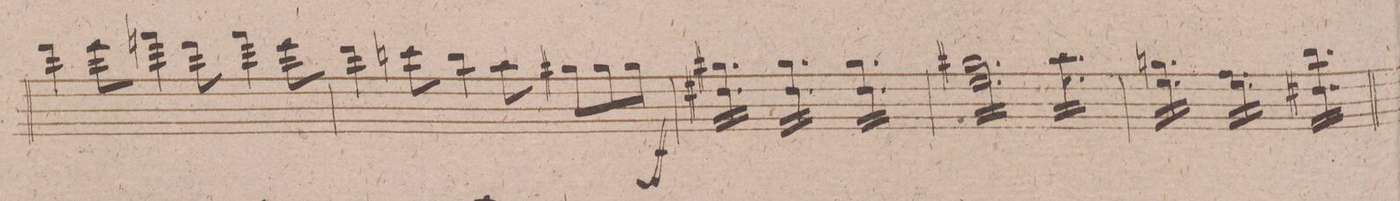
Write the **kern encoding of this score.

**kern	**dynam
*I"Violino 1mo	*
*clefG2	*
*k[f#]	*
*M9/8	*
4ddd\	.
8eee\	.
4fffn\	.
8ddd\	.
4fff\	.
8eee\	.
=82	=82
4ddd\	.
8cccn\	.
4bb\	.
8aa\	.
8gg#X\L	.
8gg#\	.
8gg#\J	.
=83	=83
*tremolo	*
16gg#XLL 16dd#X\	ff
16gg# 16dd#\	.
16gg# 16dd#\	.
16gg# 16dd#\	.
16gg# 16dd#\	.
16gg#JJ 16dd#\	.
16gg#LL 16dd#\	.
16gg# 16dd#\	.
16gg# 16dd#\	.
16gg# 16dd#\	.
16gg# 16dd#\	.
16gg#JJ 16dd#\	.
16gg#LL 16dd#\	.
16gg# 16dd#\	.
16gg# 16dd#\	.
16gg# 16dd#\	.
16gg# 16dd#\	.
16gg#JJ 16dd#\	.
=84	=84
16gg#XLL 16ee\	.
16gg# 16ee\	.
16gg# 16ee\	.
16gg# 16ee\	.
16gg# 16ee\	.
16gg# 16ee\	.
16gg# 16ee\	.
16gg# 16ee\	.
16gg# 16ee\	.
16gg# 16ee\	.
16gg# 16ee\	.
16gg#JJ 16ee\	.
16aaLL 16ee\	.
16aa 16ee\	.
16aa 16ee\	.
16aa 16ee\	.
16aa 16ee\	.
16aaJJ 16ee\	.
=85	=85
16ggnLL 16ee\	.
16gg 16ee\	.
16gg 16ee\	.
16gg 16ee\	.
16gg 16ee\	.
16ggJJ 16ee\	.
16ff#LL 16ee\	.
16ff# 16ee\	.
16ff# 16ee\	.
16ff# 16ee\	.
16ff# 16ee\	.
16ff#JJ 16ee\	.
16bbLL 16dd#X\	.
16bb 16dd#\	.
16bb 16dd#\	.
16bb 16dd#\	.
16bb 16dd#\	.
16bbJJ 16dd#\	.
*Xtremolo	*
=86	=86
*-	*-
